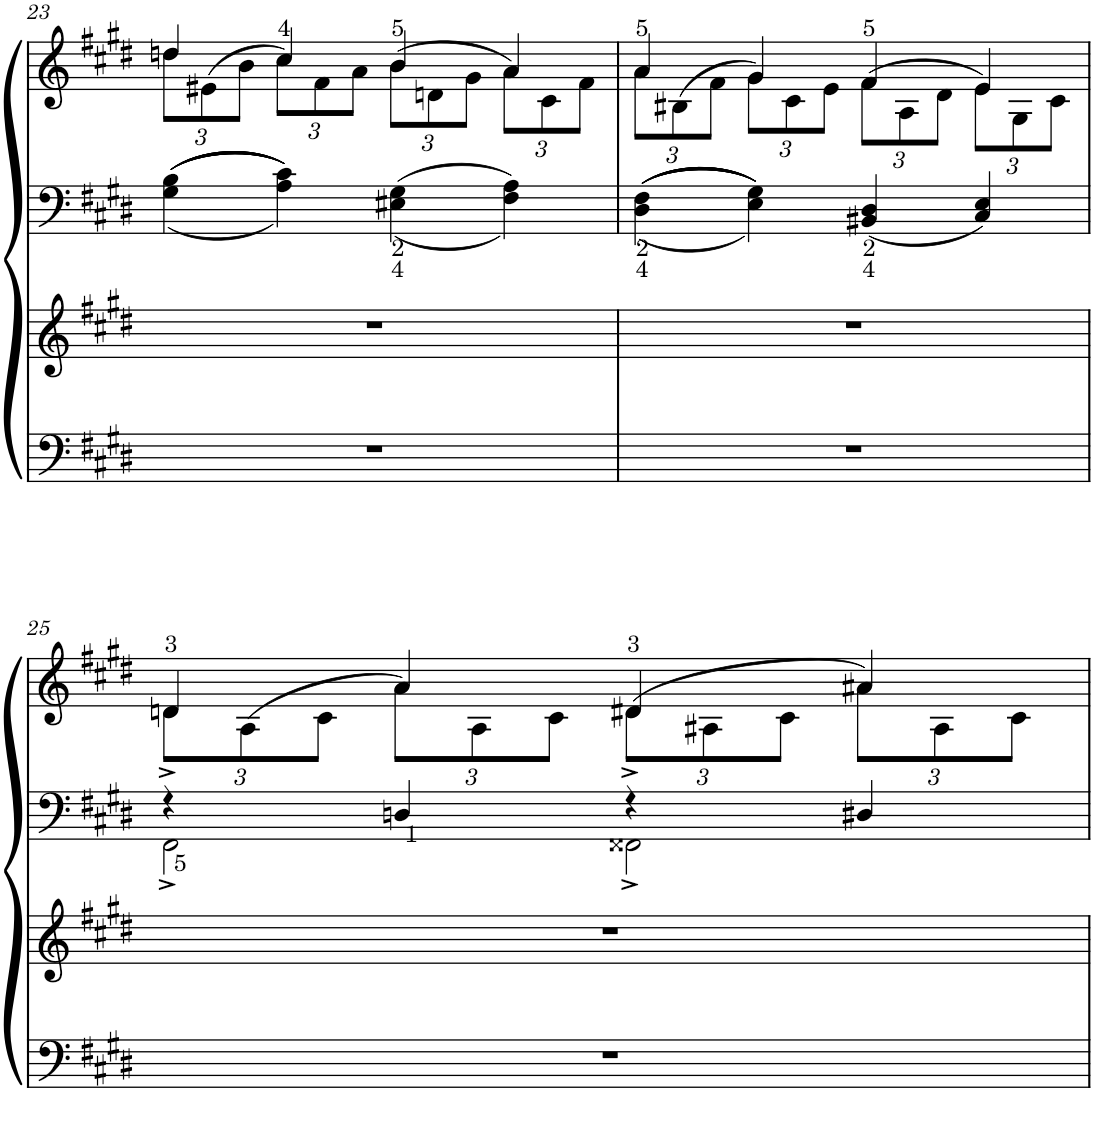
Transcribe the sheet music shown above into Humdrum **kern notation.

**kern	**kern	**kern	**kern
*part4	*part3	*part2	*part1
*staff4	*staff3	*staff2	*staff1
*I"Piano 2	*I"Piano 2	*I"Piano	*I"Piano
*I'Pno	*I'Pno	*I'Pno	*I'Pno
!!LO:PB:g=z
*clefF4	*clefG2	*clefF4	*clefG2
*k[f#c#g#d#]	*k[f#c#g#d#]	*k[f#c#g#d#]	*k[f#c#g#d#]
*M4/4	*M4/4	*M4/4	*M4/4
*	*	*	*Xbrackettup
=23	=23	=23	=23
*	*	*	*^
1r	1r	4G#\ 4B\	12ddn\L	4dd/
.	.	.	(12e#X\	.
.	.	.	12b\J	.
.	.	4A\ 4c#\	12cc#>\L)	4cc#/
.	.	.	12f#\	.
.	.	.	12a\J	.
.	.	4E#X\ 4G#\	(>12b>\L	4b/
.	.	.	12dn\	.
.	.	.	12g#\J	.
.	.	4F#\ 4A\	12a\L)	4a/
.	.	.	12c#\	.
.	.	.	12f#\J	.
=24	=24	=24	=24	=24
1r	1r	4D#\ 4F#\	12a>\L	4a/
.	.	.	(12B#X\	.
.	.	.	12f#\J	.
.	.	4E\ 4G#\	12g#\L)	4g#/
.	.	.	12c#\	.
.	.	.	12e\J	.
.	.	4BB#X/ 4D#/	(>12f#>\L	4f#/
.	.	.	12A\	.
.	.	.	12d#\J	.
.	.	4C#/ 4E/	12e\L)	4e/
.	.	.	12G#\	.
.	.	.	12c#\J	.
!!LO:LB:g=z	!!
=25	=25	=25	=25	=25
*	*	*^	*	*
1r	1r	4r	2FF#^\	12dn>^\L	4d/
.	.	.	.	(12A\	.
.	.	.	.	12c#\J	.
.	.	4Dn</	.	12a\L)	4a/
.	.	.	.	12A\	.
.	.	.	.	12c#\J	.
.	.	4r	2FF##X^\	(>12d#X>^\L	4d#/
.	.	.	.	12A#X\	.
.	.	.	.	12c#\J	.
.	.	4D#X/	.	12a#X\L)	4a#/
.	.	.	.	12A#\	.
.	.	.	.	12c#\J	.
*	*	*v	*v	*	*
*	*	*	*v	*v
=	=	=	=
*-	*-	*-	*-
